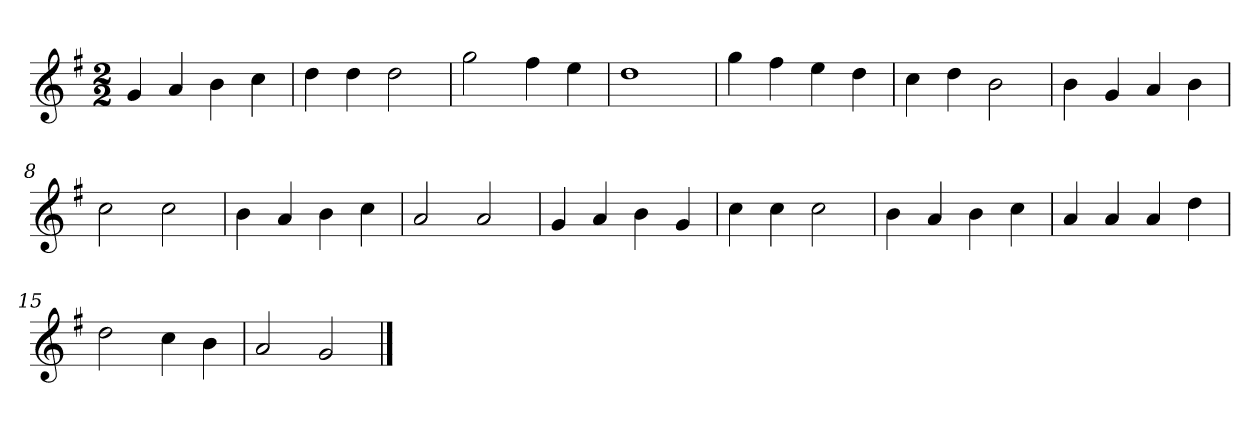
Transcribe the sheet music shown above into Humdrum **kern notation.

**kern
*part1
*staff1
*k[f#]
*M2/2
*MM120
=1
4g
4a
4b
4cc
=2
4dd
4dd
2dd
=3
2gg
4ff#
4ee
=4
1dd
=5
4gg
4ff#
4ee
4dd
=6
4cc
4dd
2b
=7
4b
4g
4a
4b
=8
2cc
2cc
=9
4b
4a
4b
4cc
=10
2a
2a
=11
4g
4a
4b
4g
=12
4cc
4cc
2cc
=13
4b
4a
4b
4cc
=14
4a
4a
4a
4dd
=15
2dd
4cc
4b
=16
2a
2g
==
*-
